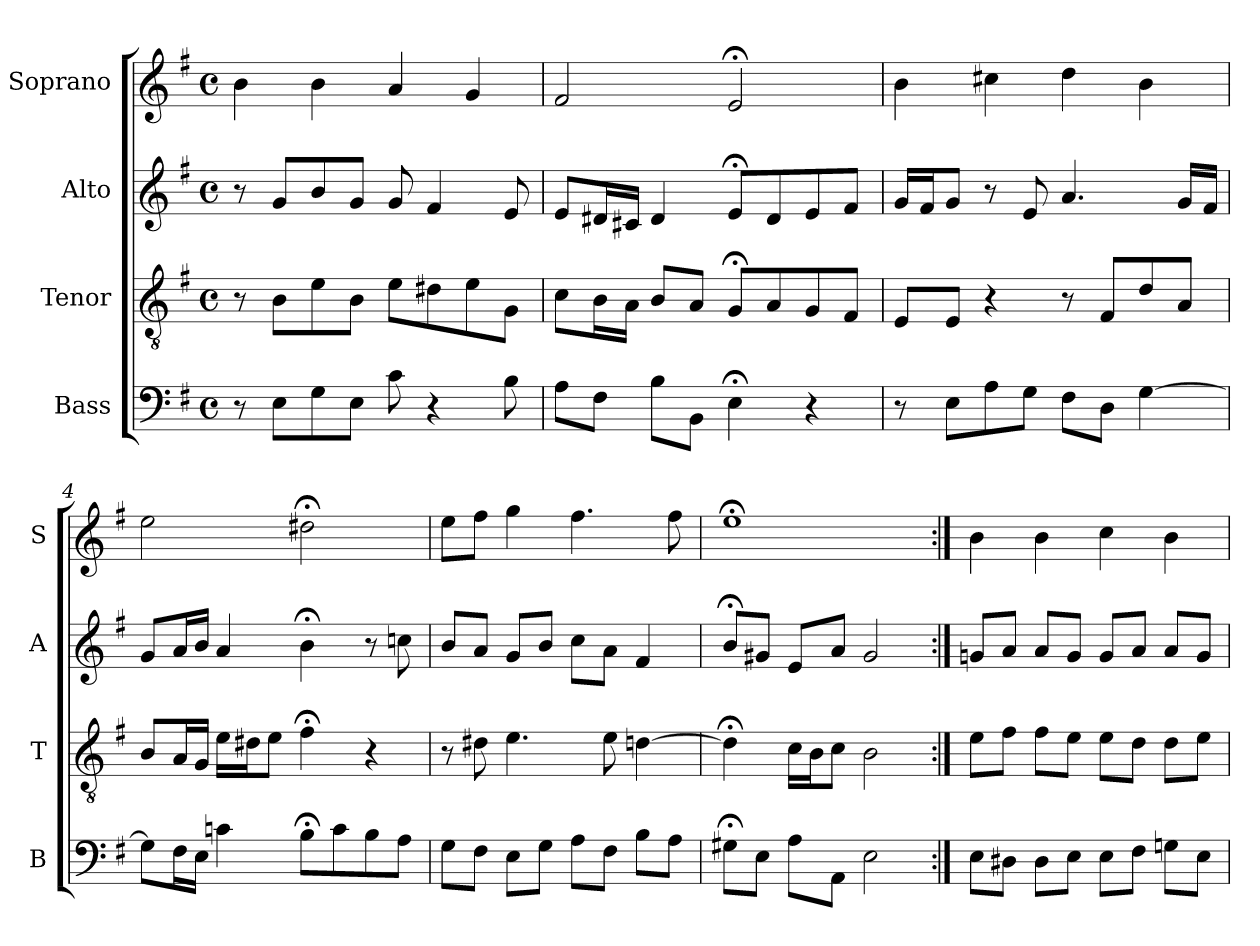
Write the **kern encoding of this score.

**kern	**kern	**kern	**kern
*part4	*part3	*part2	*part1
*staff4	*staff3	*staff2	*staff1
*I"Bass	*I"Tenor	*I"Alto	*I"Soprano
*I'B	*I'T	*I'A	*I'S
*clefF4	*clefGv2	*clefG2	*clefG2
*k[f#]	*k[f#]	*k[f#]	*k[f#]
*e:	*e:	*e:	*e:
*M4/4	*M4/4	*M4/4	*M4/4
*met(c)	*met(c)	*met(c)	*met(c)
*MM100	*MM100	*MM100	*MM100
=1	=1	=1	=1
8r	8r	8r	4b
8EL	8BL	8gL	.
8G	8e	8b	4b
8EJ	8BJ	8gJ	.
8c	8eL	8g	4a
4r	8d#X	4f#	.
.	8e	.	4g
8B	8GJ	8e	.
=2	=2	=2	=2
8AL	8cL	8eL	2f#
8F#J	16BL	16d#XL	.
.	16AJJ	16c#XJJ	.
8BL	8BL	4d#	.
8BBJ	8AJ	.	.
4E;<	8G;<L	8e;<L	2e;<
.	8A	8d#	.
4r	8G	8e	.
.	8F#J	8f#J	.
=3	=3	=3	=3
8r	8EL	16gLL	4b
.	.	16f#J	.
8EL	8EJ	8gJ	.
8A	4r	8r	4cc#X
8GJ	.	8e	.
8F#L	8r	4.a	4dd
8DJ	8F#L	.	.
[4G	8d	.	4b
.	8AJ	16gLL	.
.	.	16f#JJ	.
=4	=4	=4	=4
8GL]	8BL	8gL	2ee
16F#L	16AL	16aL	.
16EJJ	16GJJ	16bJJ	.
4cn	16eLL	4a	.
.	16d#XJ	.	.
.	8eJ	.	.
8B;<L	4f#;<	4b;<	2dd#X;<
8c	.	.	.
8B	4r	8r	.
8AJ	.	8ccn	.
=5	=5	=5	=5
8GL	8r	8bL	8eeL
8F#iJ	8d#Xi	8aiJ	8ff#iJ
8EL	4.e	8gL	4gg
8GJ	.	8bJ	.
8AL	.	8ccL	4.ff#
8F#J	8e	8aJ	.
8BL	[4dn	4f#	.
8AJ	.	.	8ff#
=6	=6	=6	=6
8G#X;<L	4d;<]	8b;<L	1ee;<
8EJ	.	8g#XJ	.
8AL	16cLL	8eL	.
.	16BJ	.	.
8AAJ	8cJ	8aJ	.
2E	2B	2g#	.
=7:|!	=7:|!	=7:|!	=7:|!
8EL	8eL	8gnL	4b
8D#XJ	8f#J	8aJ	.
8D#L	8f#L	8aL	4b
8EJ	8eJ	8gJ	.
8EL	8eL	8gL	4cc
8F#J	8dJ	8aJ	.
8GnL	8dL	8aL	4b
8EJ	8eJ	8gJ	.
=	=	=	=
*-	*-	*-	*-
